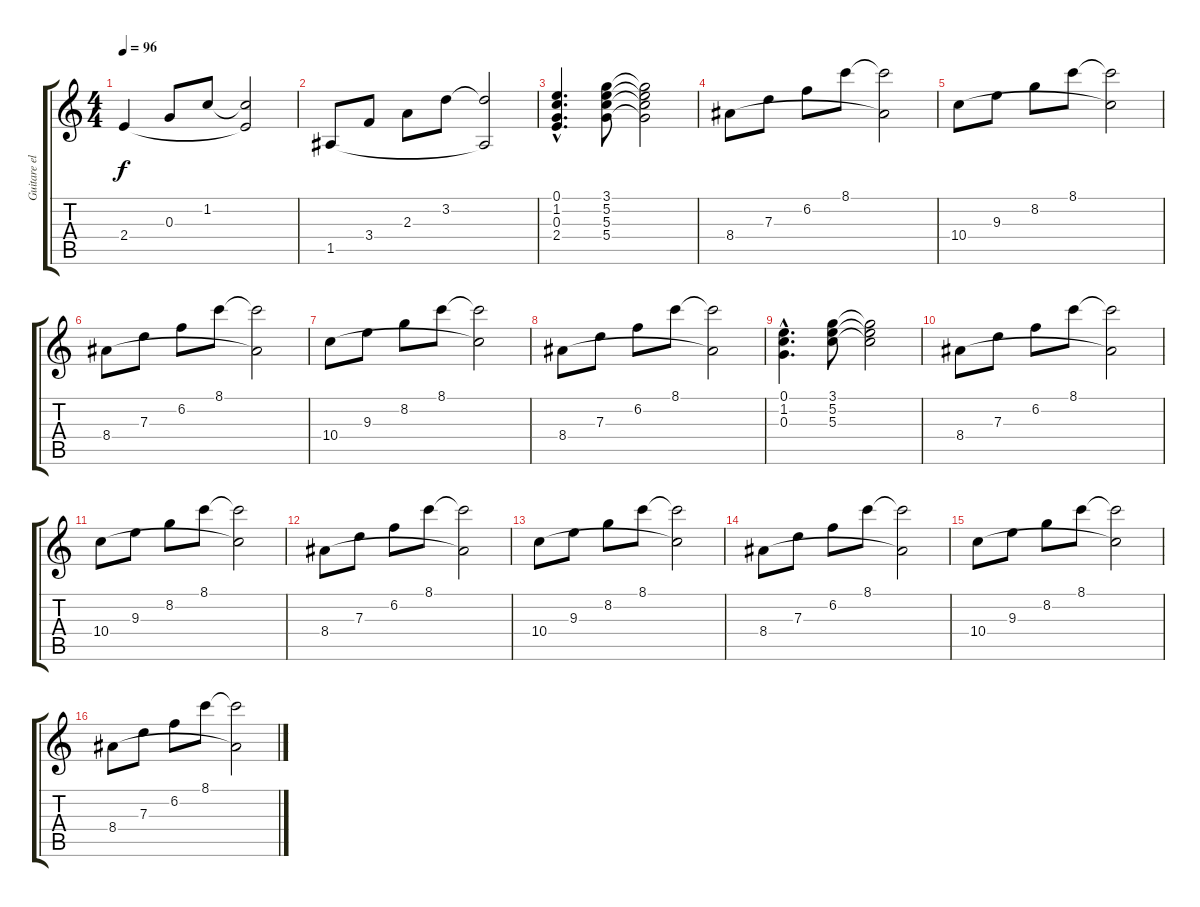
\track ("Guitare elec 2" "Guitare el") {instrument electricguitarclean}
\staff {score tabs}
\tuning (E4 B3 G3 D3 A2 E2) {hide}
\ts (4 4)
\tempo 96
\clef g2
\ks c
2.4.4{dy f} 0.3.8 1.2.8 (1.2{t} 2.4{t}).2 |
1.5.8 3.4.8 2.3.8 3.2.8 (3.2{t} 1.5{t}).2 |
(0.1{hac} 1.2{hac} 0.3{hac} 2.4{hac}).4{d} (3.1 5.2 5.3 5.4).8 (3.1{t} 5.2{t} 5.3{t} 5.4{t}).2 |
8.4.8 7.3.8 6.2.8 8.1.8 (8.1{t} 8.4{t}).2 |
10.4.8 9.3.8 8.2.8 8.1.8 (8.1{t} 10.4{t}).2 |
8.4.8 7.3.8 6.2.8 8.1.8 (8.1{t} 8.4{t}).2 |
10.4.8 9.3.8 8.2.8 8.1.8 (8.1{t} 10.4{t}).2 |
8.4.8 7.3.8 6.2.8 8.1.8 (8.1{t} 8.4{t}).2 |
(0.1{hac} 1.2{hac} 0.3{hac}).4{d} (3.1 5.2 5.3).8 (3.1{t} 5.2{t} 5.3{t}).2 |
8.4.8 7.3.8 6.2.8 8.1.8 (8.1{t} 8.4{t}).2 |
10.4.8 9.3.8 8.2.8 8.1.8 (8.1{t} 10.4{t}).2 |
8.4.8 7.3.8 6.2.8 8.1.8 (8.1{t} 8.4{t}).2 |
10.4.8 9.3.8 8.2.8 8.1.8 (8.1{t} 10.4{t}).2 |
8.4.8 7.3.8 6.2.8 8.1.8 (8.1{t} 8.4{t}).2 |
10.4.8 9.3.8 8.2.8 8.1.8 (8.1{t} 10.4{t}).2 |
8.4.8 7.3.8 6.2.8 8.1.8 (8.1{t} 8.4{t}).2
